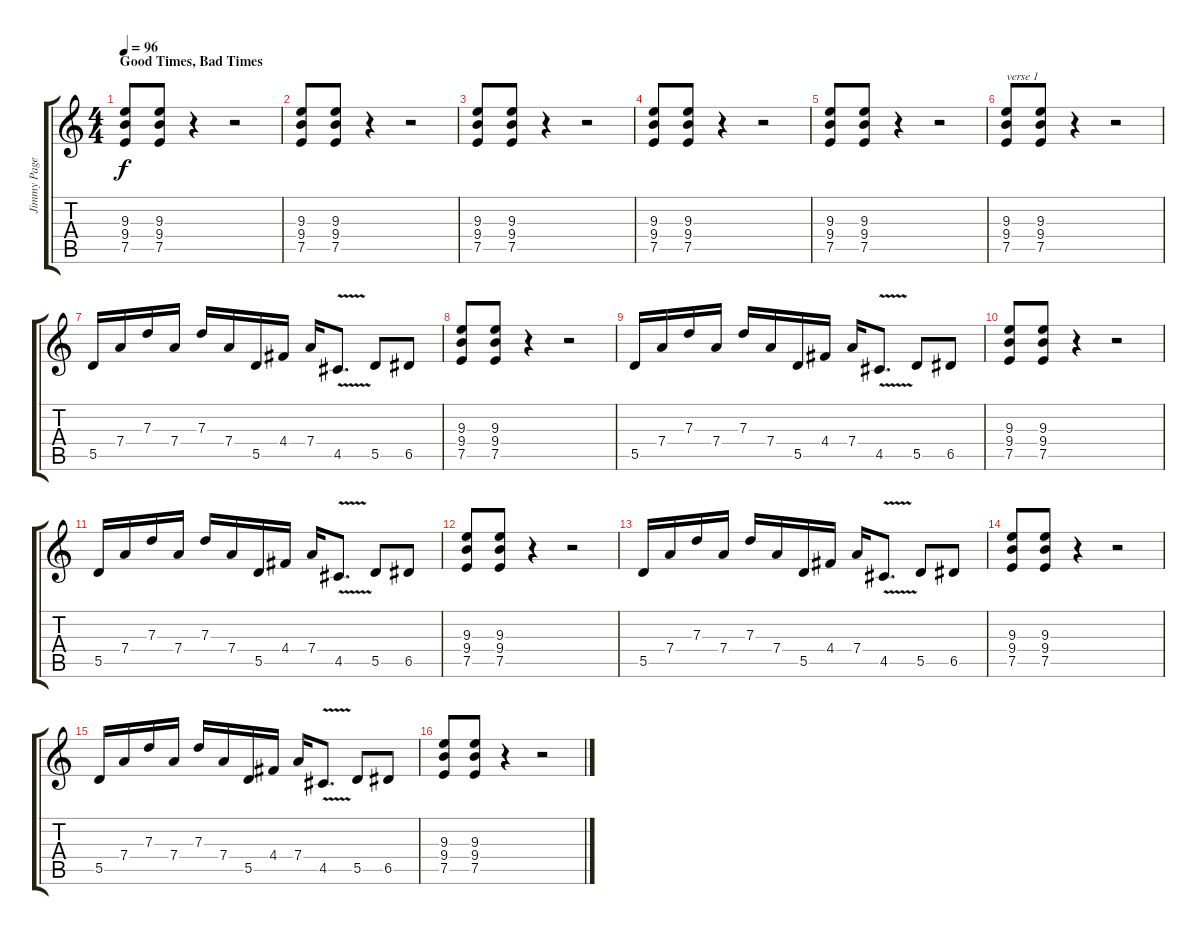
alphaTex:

\track ("Jimmy Page - Guitar" "Jimmy Page") {instrument overdrivenguitar}
\staff {score tabs}
\tuning (E4 B3 G3 D3 A2 E2) {hide}
\ts (4 4)
\section ("" "Good Times, Bad Times")
\tempo 96
\clef g2
\ks c
(9.3 9.4 7.5).8{dy f instrument overdrivenguitar} (9.3 9.4 7.5).8 r.4 r.2 |
(9.3 9.4 7.5).8 (9.3 9.4 7.5).8 r.4 r.2 |
(9.3 9.4 7.5).8 (9.3 9.4 7.5).8 r.4 r.2 |
(9.3 9.4 7.5).8 (9.3 9.4 7.5).8 r.4 r.2 |
(9.3 9.4 7.5).8 (9.3 9.4 7.5).8 r.4 r.2 |
(9.3 9.4 7.5).8{txt "verse 1"} (9.3 9.4 7.5).8 r.4 r.2 |
5.5.16 7.4.16 7.3.16 7.4.16 7.3.16 7.4.16 5.5.16 4.4.16 7.4.16 4.5{v}.8{d} 5.5.8 6.5.8 |
(9.3 9.4 7.5).8 (9.3 9.4 7.5).8 r.4 r.2 |
5.5.16 7.4.16 7.3.16 7.4.16 7.3.16 7.4.16 5.5.16 4.4.16 7.4.16 4.5{v}.8{d} 5.5.8 6.5.8 |
(9.3 9.4 7.5).8 (9.3 9.4 7.5).8 r.4 r.2 |
5.5.16 7.4.16 7.3.16 7.4.16 7.3.16 7.4.16 5.5.16 4.4.16 7.4.16 4.5{v}.8{d} 5.5.8 6.5.8 |
(9.3 9.4 7.5).8 (9.3 9.4 7.5).8 r.4 r.2 |
5.5.16 7.4.16 7.3.16 7.4.16 7.3.16 7.4.16 5.5.16 4.4.16 7.4.16 4.5{v}.8{d} 5.5.8 6.5.8 |
(9.3 9.4 7.5).8 (9.3 9.4 7.5).8 r.4 r.2 |
5.5.16 7.4.16 7.3.16 7.4.16 7.3.16 7.4.16 5.5.16 4.4.16 7.4.16 4.5{v}.8{d} 5.5.8 6.5.8 |
(9.3 9.4 7.5).8 (9.3 9.4 7.5).8 r.4 r.2
